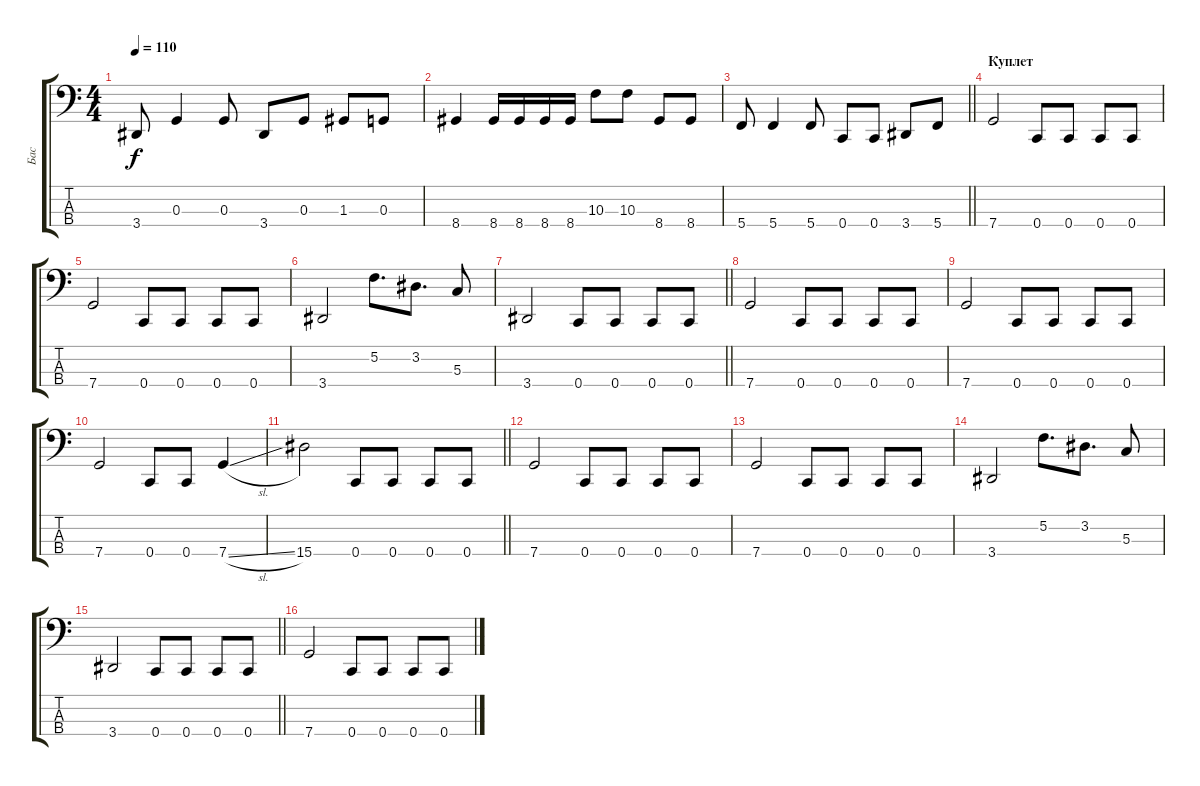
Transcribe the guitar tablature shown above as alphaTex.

\track ("Бас" "Бас") {instrument electricbassfinger}
\staff {score tabs}
\tuning (F2 C2 G1 C1) {hide}
\ts (4 4)
\tempo 110
\clef f4
\ks c
3.4.8{dy f} 0.3.4 0.3.8 3.4.8 0.3.8 1.3.8 0.3.8 |
8.4.4 8.4.16 8.4.16 8.4.16 8.4.16 10.3.8 10.3.8 8.4.8 8.4.8 |
\barLineRight lightlight
5.4.8 5.4.4 5.4.8 0.4.8 0.4.8 3.4.8 5.4.8 |
\section ("" "Куплет")
7.4.2 0.4.8 0.4.8 0.4.8 0.4.8 |
7.4.2 0.4.8 0.4.8 0.4.8 0.4.8 |
3.4.2 5.2.8{d} 3.2.8{d} 5.3.8 |
\barLineRight lightlight
3.4.2 0.4.8 0.4.8 0.4.8 0.4.8 |
7.4.2 0.4.8 0.4.8 0.4.8 0.4.8 |
7.4.2 0.4.8 0.4.8 0.4.8 0.4.8 |
7.4.2 0.4.8 0.4.8 7.4{sl}.4 |
\barLineRight lightlight
15.4.2 0.4.8 0.4.8 0.4.8 0.4.8 |
7.4.2 0.4.8 0.4.8 0.4.8 0.4.8 |
7.4.2 0.4.8 0.4.8 0.4.8 0.4.8 |
3.4.2 5.2.8{d} 3.2.8{d} 5.3.8 |
\barLineRight lightlight
3.4.2 0.4.8 0.4.8 0.4.8 0.4.8 |
7.4.2 0.4.8 0.4.8 0.4.8 0.4.8
